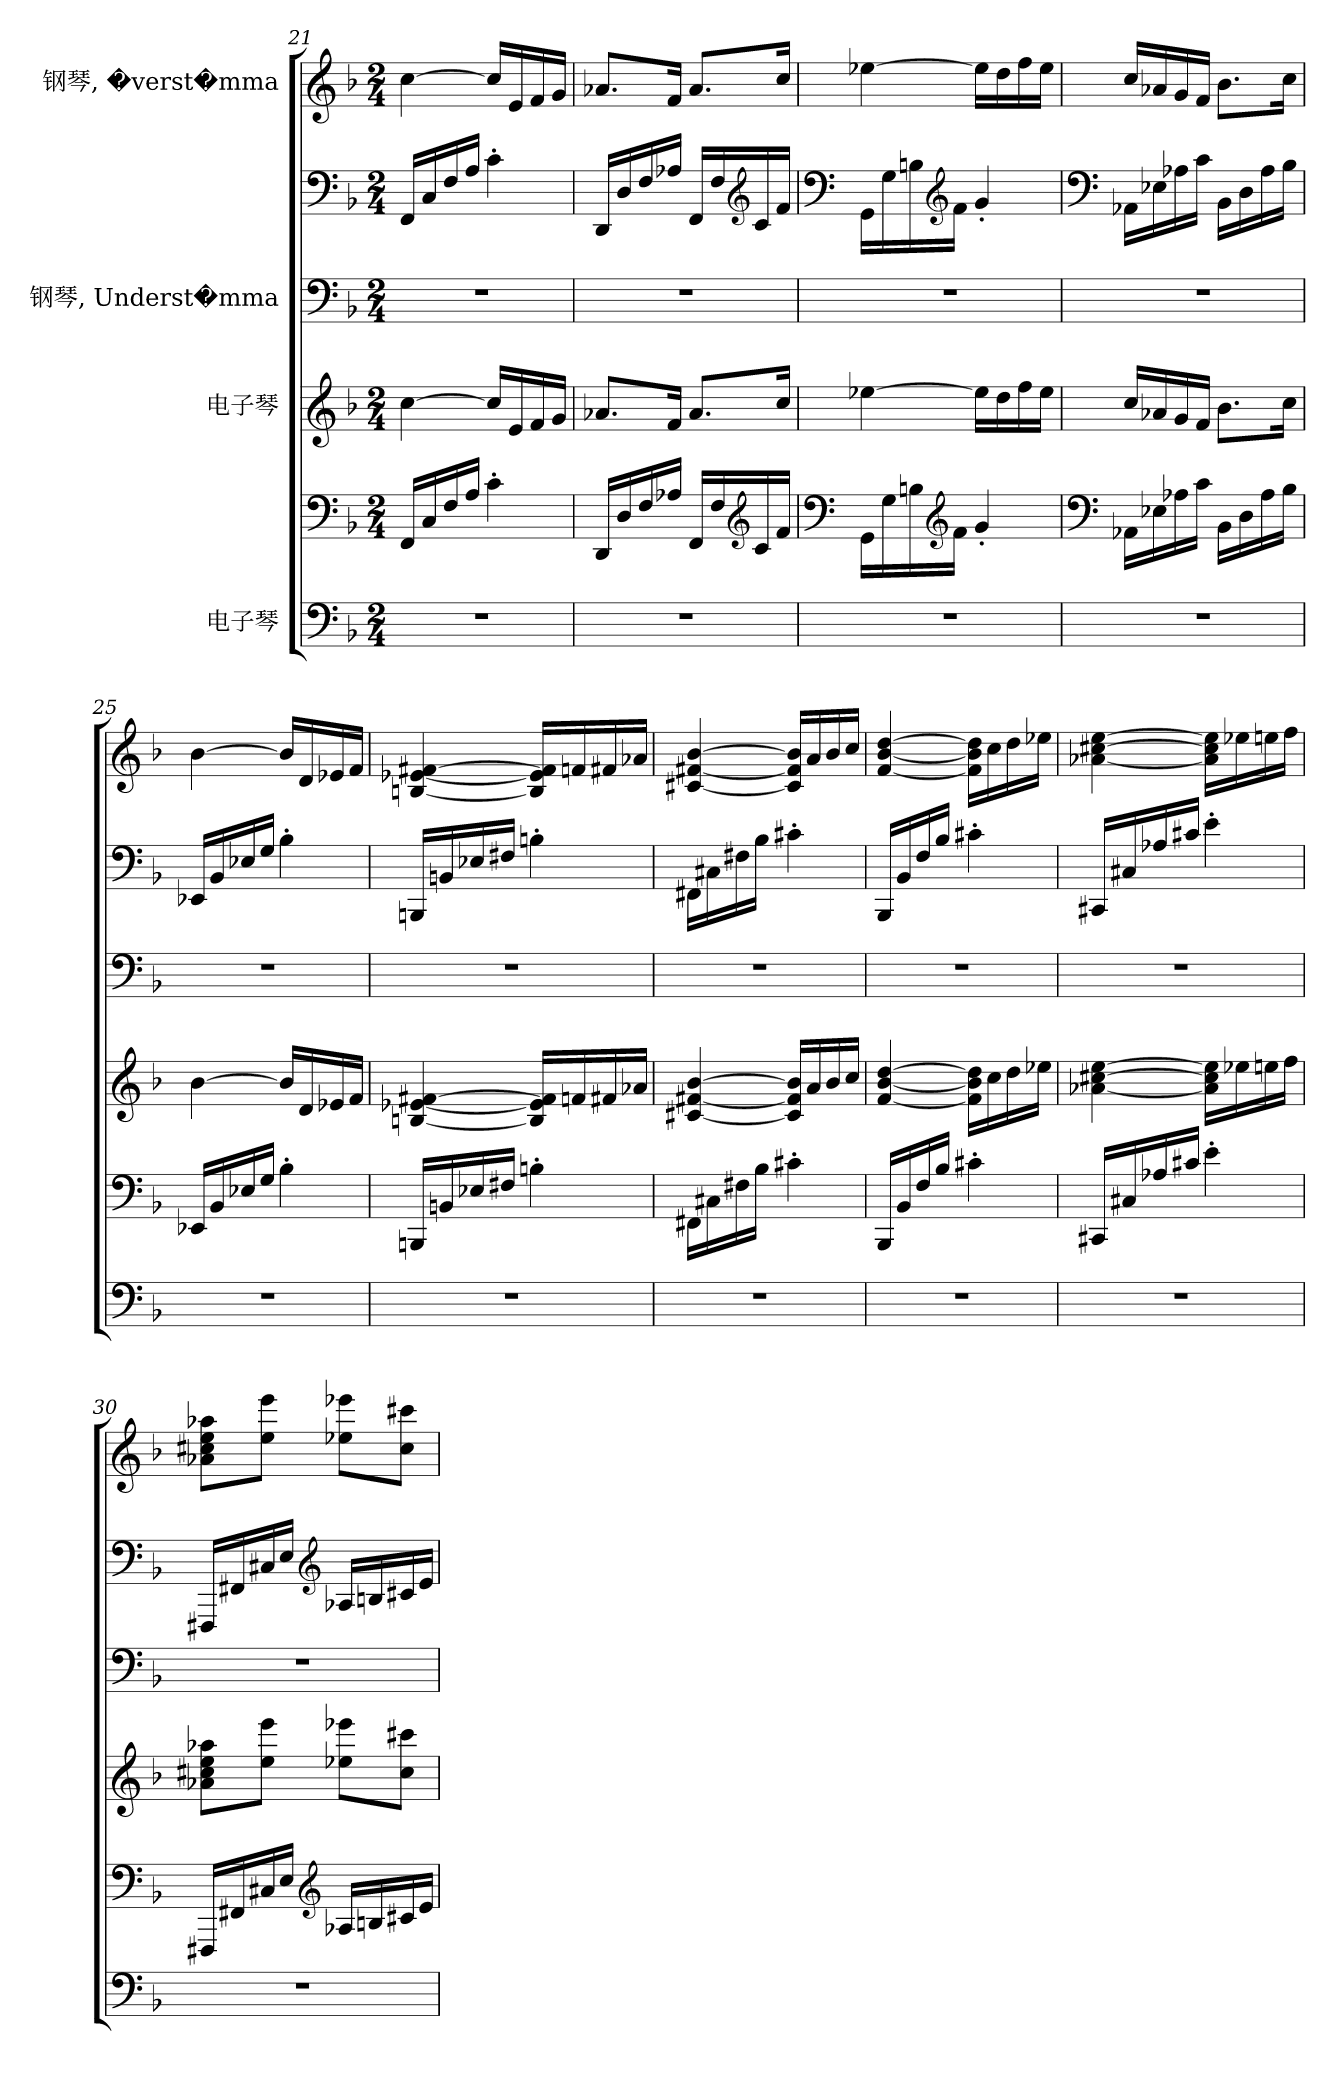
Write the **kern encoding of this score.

**kern	**kern	**kern	**kern	**kern	**kern
*part4	*part4	*part3	*part2	*part2	*part1
*staff6	*staff5	*staff4	*staff3	*staff2	*staff1
*I"电子琴	*	*I"电子琴	*I"钢琴, Underst�mma	*	*I"钢琴, �verst�mma
*clefF4	*clefF4	*clefG2	*clefF4	*clefF4	*clefG2
*k[b-]	*k[b-]	*k[b-]	*k[b-]	*k[b-]	*k[b-]
*M2/4	*M2/4	*M2/4	*M2/4	*M2/4	*M2/4
=21	=21	=21	=21	=21	=21
2r	16FF/LL	[4cc\	2r	16FF/LL	[4cc\
.	16C/	.	.	16C/	.
.	16F/	.	.	16F/	.
.	16A/JJ	.	.	16A/JJ	.
.	4c'\	16cc/LL]	.	4c'\	16cc/LL]
.	.	16e/	.	.	16e/
.	.	16f/	.	.	16f/
.	.	16g/JJ	.	.	16g/JJ
=22	=22	=22	=22	=22	=22
2r	16DD/LL	8.a-X/L	2r	16DD/LL	8.a-X/L
.	16D/	.	.	16D/	.
.	16F/	.	.	16F/	.
.	16A-X/JJ	16f/Jk	.	16A-X/JJ	16f/Jk
.	16FF/LL	8.a-/L	.	16FF/LL	8.a-/L
.	16F/	.	.	16F/	.
*	*clefG2	*	*	*clefG2	*
.	16c/	.	.	16c/	.
.	16f/JJ	16cc/Jk	.	16f/JJ	16cc/Jk
=23	=23	=23	=23	=23	=23
*	*clefF4	*	*	*clefF4	*
2r	16GG\LL	[4ee-X\	2r	16GG\LL	[4ee-X\
.	16G\	.	.	16G\	.
.	16Bn\	.	.	16Bn\	.
*	*clefG2	*	*	*clefG2	*
.	16f\JJ	.	.	16f\JJ	.
.	4g'/	16ee-\LL]	.	4g'/	16ee-\LL]
.	.	16dd\	.	.	16dd\
.	.	16ff\	.	.	16ff\
.	.	16ee-\JJ	.	.	16ee-\JJ
!!LO:LB:g=z
=24	=24	=24	=24	=24	=24
*	*clefF4	*	*	*clefF4	*
2r	16AA-X\LL	16cc/LL	2r	16AA-X\LL	16cc/LL
.	16E-X\	16a-X/	.	16E-X\	16a-X/
.	16A-X\	16g/	.	16A-X\	16g/
.	16c\JJ	16f/JJ	.	16c\JJ	16f/JJ
.	16BB-\LL	8.b-\L	.	16BB-\LL	8.b-\L
.	16D\	.	.	16D\	.
.	16A-\	.	.	16A-\	.
.	16B-\JJ	16cc\Jk	.	16B-\JJ	16cc\Jk
=25	=25	=25	=25	=25	=25
2r	16EE-X/LL	[4b-\	2r	16EE-X/LL	[4b-\
.	16BB-/	.	.	16BB-/	.
.	16E-X/	.	.	16E-X/	.
.	16G/JJ	.	.	16G/JJ	.
.	4B-'\	16b-/LL]	.	4B-'\	16b-/LL]
.	.	16d/	.	.	16d/
.	.	16e-X/	.	.	16e-X/
.	.	16f/JJ	.	.	16f/JJ
=26	=26	=26	=26	=26	=26
2r	16BBBn/LL	[4Bn/ [4e-X/ [4f#X/	2r	16BBBn/LL	[4Bn/ [4e-X/ [4f#X/
.	16BBn/	.	.	16BBn/	.
.	16E-X/	.	.	16E-X/	.
.	16F#X/JJ	.	.	16F#X/JJ	.
.	4Bn'\	16B/] 16e-/] 16f#/]LL	.	4Bn'\	16B/] 16e-/] 16f#/]LL
.	.	16fn/	.	.	16fn/
.	.	16f#X/	.	.	16f#X/
.	.	16a-X/JJ	.	.	16a-X/JJ
!!LO:PB:g=z
=27	=27	=27	=27	=27	=27
2r	16FF#X\LL	[4c#X/ [4f#X/ [4b-/	2r	16FF#X\LL	[4c#X/ [4f#X/ [4b-/
.	16C#X\	.	.	16C#X\	.
.	16F#X\	.	.	16F#X\	.
.	16B-\JJ	.	.	16B-\JJ	.
.	4c#X'\	16c#/] 16f#/] 16b-/]LL	.	4c#X'\	16c#/] 16f#/] 16b-/]LL
.	.	16a/	.	.	16a/
.	.	16b-/	.	.	16b-/
.	.	16cc/JJ	.	.	16cc/JJ
=28	=28	=28	=28	=28	=28
2r	16BBB-/LL	[4f/ [4b-/ [4dd/	2r	16BBB-/LL	[4f/ [4b-/ [4dd/
.	16BB-/	.	.	16BB-/	.
.	16F/	.	.	16F/	.
.	16B-/JJ	.	.	16B-/JJ	.
.	4c#X'\	16f\] 16b-\] 16dd\]LL	.	4c#X'\	16f\] 16b-\] 16dd\]LL
.	.	16cc\	.	.	16cc\
.	.	16dd\	.	.	16dd\
.	.	16ee-X\JJ	.	.	16ee-X\JJ
=29	=29	=29	=29	=29	=29
2r	16CC#X/LL	[4a-X\ [4cc#X\ [4ee\	2r	16CC#X/LL	[4a-X\ [4cc#X\ [4ee\
.	16C#X/	.	.	16C#X/	.
.	16A-X/	.	.	16A-X/	.
.	16c#X/JJ	.	.	16c#X/JJ	.
.	4e'\	16a-\] 16cc#\] 16ee\]LL	.	4e'\	16a-\] 16cc#\] 16ee\]LL
.	.	16ee-X\	.	.	16ee-X\
.	.	16een\	.	.	16een\
.	.	16ff\JJ	.	.	16ff\JJ
!!LO:LB:g=z
=30	=30	=30	=30	=30	=30
2r	16FFF#X/LL	8a-X\ 8cc#X\ 8ee\ 8aa-X\L	2r	16FFF#X/LL	8a-X\ 8cc#X\ 8ee\ 8aa-X\L
.	16FF#X/	.	.	16FF#X/	.
.	16C#X/	8ee\ 8eee\J	.	16C#X/	8ee\ 8eee\J
.	16E/JJ	.	.	16E/JJ	.
*	*clefG2	*	*	*clefG2	*
.	16A-X/LL	8ee-X\ 8eee-X\L	.	16A-X/LL	8ee-X\ 8eee-X\L
.	16Bn/	.	.	16Bn/	.
.	16c#X/	8cc#\ 8ccc#X\J	.	16c#X/	8cc#\ 8ccc#X\J
.	16e/JJ	.	.	16e/JJ	.
=	=	=	=	=	=
*-	*-	*-	*-	*-	*-
